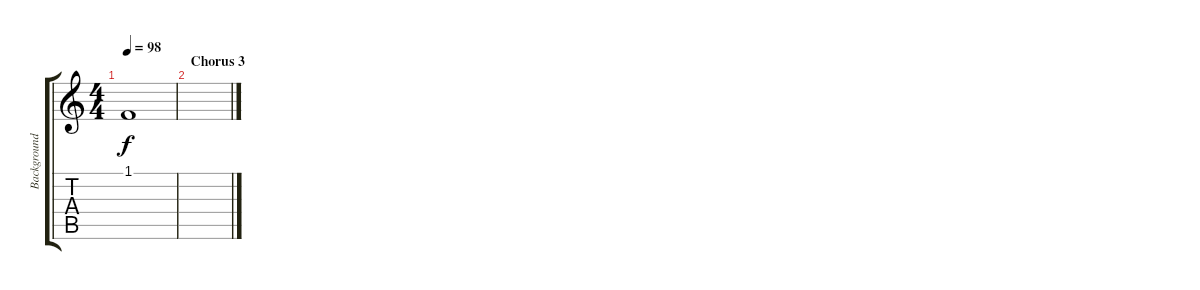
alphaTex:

\track ("Background Sound" "Background") {instrument synthstrings1}
\staff {score tabs}
\tuning (E4 B3 G3 D3 A2 E2) {hide}
\ts (4 4)
\tempo 98
\clef g2
\ks c
1.1{t}.1{dy f} |
\section ("" "Chorus 3")
